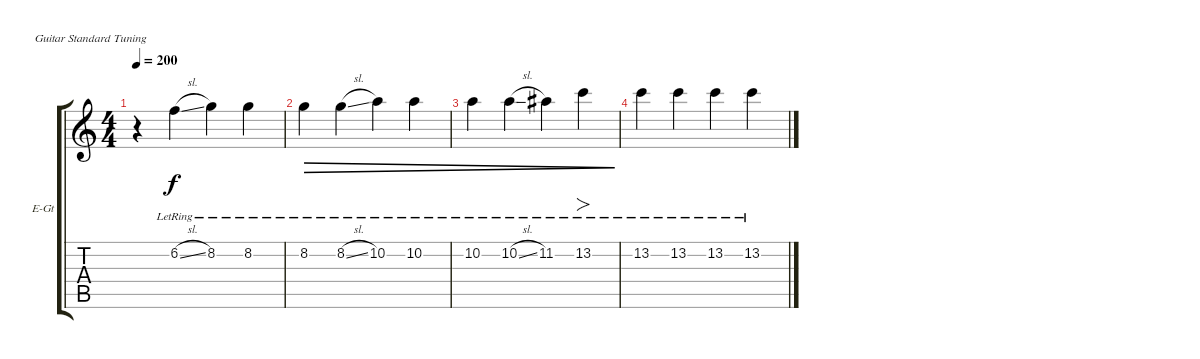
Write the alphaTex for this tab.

\defaultSystemsLayout 4
\bracketExtendMode groupsimilarinstruments
\firstSystemTrackNameOrientation horizontal
\otherSystemsTrackNameOrientation horizontal
\track ("Electric Guitar" "E-Gt") {instrument electricguitarclean}
\staff {score tabs}
\tuning (E4 B3 G3 D3 A2 E2)
\ts (4 4)
\tempo 200
\clef g2
\scale
0.333333
\ks c
r.4{dy f} 6.2{sl lr}.4 8.2{lr}.4 8.2{lr}.4 |
\scale
0.333333 8.2{lr}.4{dec} 8.2{sl lr}.4{dec} 10.2{lr}.4{dec} 10.2{lr}.4{dec} |
\scale
0.333333 10.2{lr}.4{dec} 10.2{sl lr}.4{dec} 11.2{lr}.4{dec} 13.2{lr}.4{fo dec} |
\scale
0.333333 13.2{lr}.4 13.2{lr}.4 13.2{lr}.4 13.2{lr}.4 |
\scale
0.333333 |
\scale
0.333333 |
\scale
0.333333 |
\scale
0.333333 |
\scale
0.333333 |
\scale
0.333333 |
\scale
0.333333 |
\scale
0.333333 |
\scale
0.333333 |
\scale
0.333333 |
\scale
0.333333 |
\scale
0.333333
